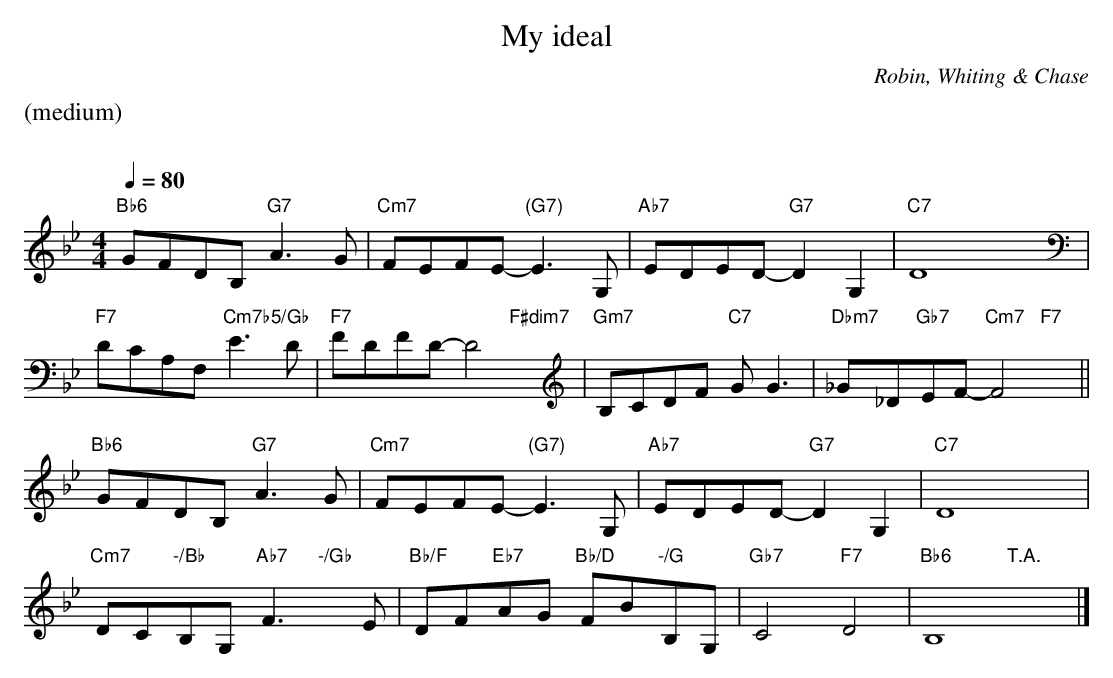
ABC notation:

X:1
T: My ideal
M:4/4
L:1/8
C:Robin, Whiting & Chase
Q:1/4=80
%%staves (chords melody)
K:Bb
%%text (medium)
%%vskip 20
V:chords
"Bb6"x4 "G7"x4 | "Cm7"x4 "(G7)"x4 | "Ab7"x4 "G7"x4 | "C7"x4 x4 |
"F7"x4 "Cm7b5/Gb"x4 | "F7"x4 x2 "F#dim7"x2 | "Gm7"x4 "C7"x4 | "Dbm7"x2 "Gb7"x2 "Cm7"x2 "F7"x2 ||
"Bb6"x4 "G7"x4 | "Cm7"x4 "(G7)"x4 | "Ab7"x4 "G7"x4 | "C7"x4 x4 |
"Cm7"x2"-/Bb"x2 "Ab7"x2"-/Gb"x2 | "Bb/F"x2"Eb7"x2 "Bb/D"x2"-/G"x2 |\
 "Gb7"x4 "F7"x4 | "Bb6"x4 "T.A."x4 |]
V:melody clef=treble
GFDB, A3G | FEFE-E3G, | EDED-D2G,2 |D8 |
DCA,F, E3D | FDFD-D4 | B,CDF GG3 | _G_DEF-F4 ||
GFDB, A3G | FEFE-E3G, | EDED-D2G,2 |D8 |
DCB,G, F3E | DFAG FBB,G, | C4 D4 | B,8 |]
